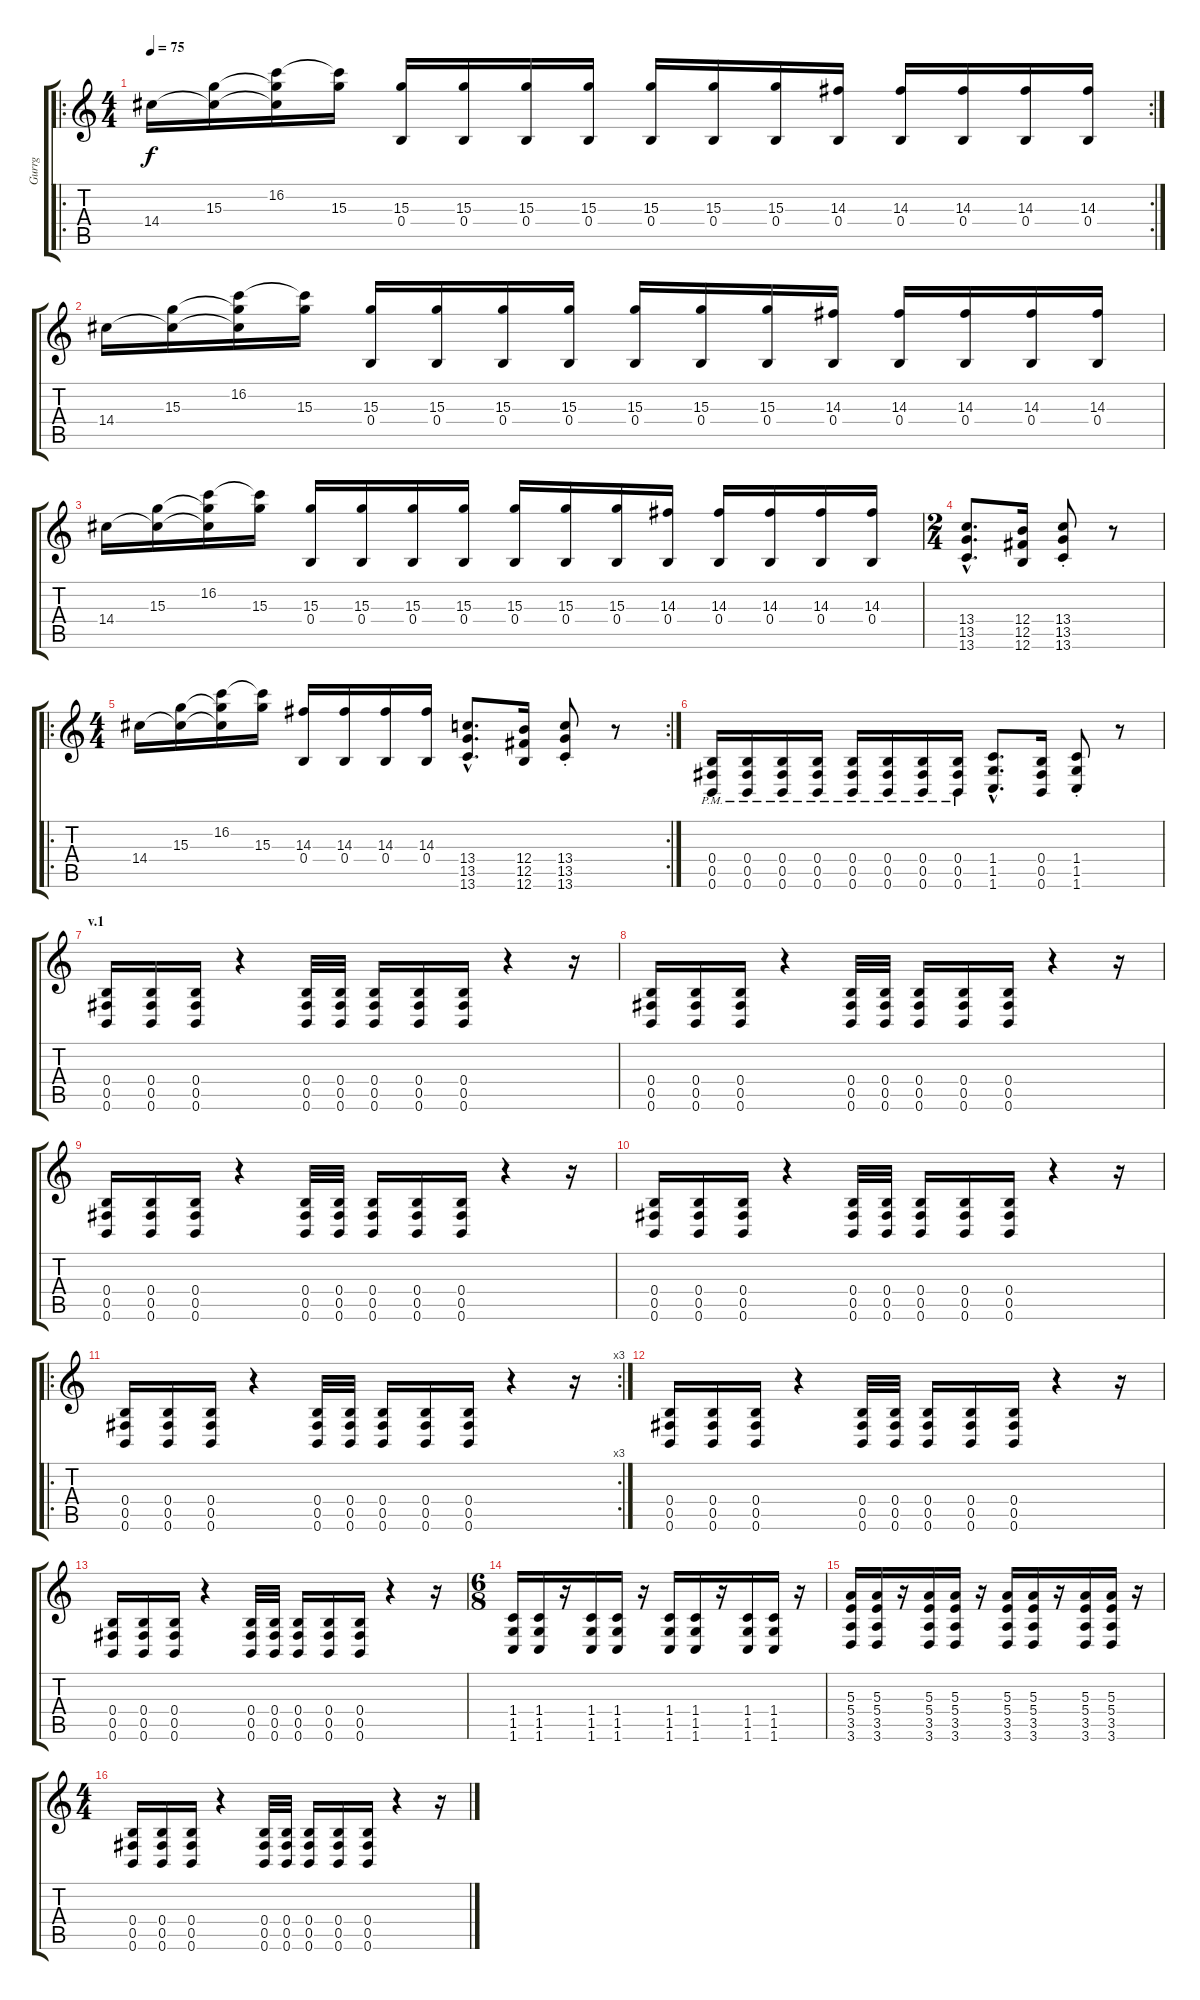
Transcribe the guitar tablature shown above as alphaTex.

\track ("Gurrg" "Gurrg") {instrument overdrivenguitar}
\staff {score tabs}
\tuning (Db4 Ab3 E3 B2 Gb2 B1) {hide}
\ro
\rc 2
\ts (4 4)
\tempo 75
\clef g2
\ks c
14.4.16{dy f instrument overdrivenguitar} (15.3 14.4{t}).16 (16.2 15.3{t} 14.4{t}).16 (16.2{t} 15.3).16 (15.3 0.4).16 (15.3 0.4).16 (15.3 0.4).16 (15.3 0.4).16 (15.3 0.4).16 (15.3 0.4).16 (15.3 0.4).16 (14.3 0.4).16 (14.3 0.4).16 (14.3 0.4).16 (14.3 0.4).16 (14.3 0.4).16 |
14.4.16 (15.3 14.4{t}).16 (16.2 15.3{t} 14.4{t}).16 (16.2{t} 15.3).16 (15.3 0.4).16 (15.3 0.4).16 (15.3 0.4).16 (15.3 0.4).16 (15.3 0.4).16 (15.3 0.4).16 (15.3 0.4).16 (14.3 0.4).16 (14.3 0.4).16 (14.3 0.4).16 (14.3 0.4).16 (14.3 0.4).16 |
14.4.16 (15.3 14.4{t}).16 (16.2 15.3{t} 14.4{t}).16 (16.2{t} 15.3).16 (15.3 0.4).16 (15.3 0.4).16 (15.3 0.4).16 (15.3 0.4).16 (15.3 0.4).16 (15.3 0.4).16 (15.3 0.4).16 (14.3 0.4).16 (14.3 0.4).16 (14.3 0.4).16 (14.3 0.4).16 (14.3 0.4).16 |
\ts (2 4)
(13.4{hac} 13.5{hac} 13.6{hac}).8{d} (12.4 12.5 12.6).16 (13.4{st} 13.5{st} 13.6{st}).8 r.8 |
\ro
\rc 2
\ts (4 4)
14.4.16 (15.3 14.4{t}).16 (16.2 15.3{t} 14.4{t}).16 (16.2{t} 15.3).16 (14.3 0.4).16 (14.3 0.4).16 (14.3 0.4).16 (14.3 0.4).16 (13.4{hac} 13.5{hac} 13.6{hac}).8{d} (12.4 12.5 12.6).16 (13.4{st} 13.5{st} 13.6{st}).8 r.8 |
(0.4{pm} 0.5 0.6).16 (0.4{pm} 0.5 0.6).16 (0.4{pm} 0.5 0.6).16 (0.4{pm} 0.5 0.6).16 (0.4{pm} 0.5 0.6).16 (0.4{pm} 0.5 0.6).16 (0.4{pm} 0.5 0.6).16 (0.4{pm} 0.5 0.6).16 (1.4{hac} 1.5{hac} 1.6{hac}).8{d} (0.4 0.5 0.6).16 (1.4{st} 1.5{st} 1.6{st}).8 r.8 |
\section ("" "v.1")
(0.4 0.5 0.6).16 (0.4 0.5 0.6).16 (0.4 0.5 0.6).16 r.4 (0.4 0.5 0.6).32 (0.4 0.5 0.6).32 (0.4 0.5 0.6).16 (0.4 0.5 0.6).16 (0.4 0.5 0.6).16 r.4 r.16 |
(0.4 0.5 0.6).16 (0.4 0.5 0.6).16 (0.4 0.5 0.6).16 r.4 (0.4 0.5 0.6).32 (0.4 0.5 0.6).32 (0.4 0.5 0.6).16 (0.4 0.5 0.6).16 (0.4 0.5 0.6).16 r.4 r.16 |
(0.4 0.5 0.6).16 (0.4 0.5 0.6).16 (0.4 0.5 0.6).16 r.4 (0.4 0.5 0.6).32 (0.4 0.5 0.6).32 (0.4 0.5 0.6).16 (0.4 0.5 0.6).16 (0.4 0.5 0.6).16 r.4 r.16 |
(0.4 0.5 0.6).16 (0.4 0.5 0.6).16 (0.4 0.5 0.6).16 r.4 (0.4 0.5 0.6).32 (0.4 0.5 0.6).32 (0.4 0.5 0.6).16 (0.4 0.5 0.6).16 (0.4 0.5 0.6).16 r.4 r.16 |
\ro
\rc 3
(0.4 0.5 0.6).16 (0.4 0.5 0.6).16 (0.4 0.5 0.6).16 r.4 (0.4 0.5 0.6).32 (0.4 0.5 0.6).32 (0.4 0.5 0.6).16 (0.4 0.5 0.6).16 (0.4 0.5 0.6).16 r.4 r.16 |
(0.4 0.5 0.6).16 (0.4 0.5 0.6).16 (0.4 0.5 0.6).16 r.4 (0.4 0.5 0.6).32 (0.4 0.5 0.6).32 (0.4 0.5 0.6).16 (0.4 0.5 0.6).16 (0.4 0.5 0.6).16 r.4 r.16 |
(0.4 0.5 0.6).16 (0.4 0.5 0.6).16 (0.4 0.5 0.6).16 r.4 (0.4 0.5 0.6).32 (0.4 0.5 0.6).32 (0.4 0.5 0.6).16 (0.4 0.5 0.6).16 (0.4 0.5 0.6).16 r.4 r.16 |
\ts (6 8)
(1.4 1.5 1.6).16 (1.4 1.5 1.6).16 r.16 (1.4 1.5 1.6).16 (1.4 1.5 1.6).16 r.16 (1.4 1.5 1.6).16 (1.4 1.5 1.6).16 r.16 (1.4 1.5 1.6).16 (1.4 1.5 1.6).16 r.16 |
(5.3 5.4 3.5 3.6).16 (5.3 5.4 3.5 3.6).16 r.16 (5.3 5.4 3.5 3.6).16 (5.3 5.4 3.5 3.6).16 r.16 (5.3 5.4 3.5 3.6).16 (5.3 5.4 3.5 3.6).16 r.16 (5.3 5.4 3.5 3.6).16 (5.3 5.4 3.5 3.6).16 r.16 |
\ts (4 4)
(0.4 0.5 0.6).16 (0.4 0.5 0.6).16 (0.4 0.5 0.6).16 r.4 (0.4 0.5 0.6).32 (0.4 0.5 0.6).32 (0.4 0.5 0.6).16 (0.4 0.5 0.6).16 (0.4 0.5 0.6).16 r.4 r.16
